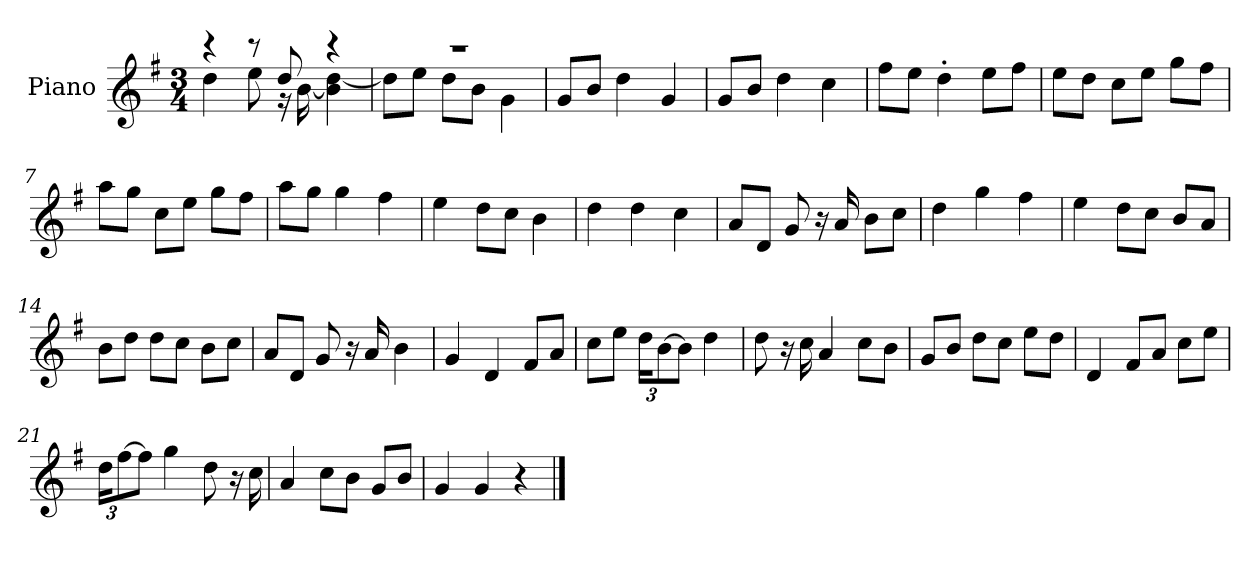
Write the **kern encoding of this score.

**kern
*part1
*staff1
*I"Piano
*I'P-no
*clefG2
*k[f#]
*M3/4
*MM178
=1
*^
4r	4dd\
8r	8ee\
8dd/	16r
.	[16b\
4r	4b\] [4dd\
=2	=2
2.r	8dd\L]
.	8ee\J
.	8dd\L
.	8b\J
.	4g\
*v	*v
=3
8g/L
8b/J
4dd\
4g/
=4
8g/L
8b/J
4dd\
4cc\
=5
8ff#\L
8ee\J
4dd'\
8ee\L
8ff#\J
=6
8ee\L
8dd\J
8cc\L
8ee\J
8gg\L
8ff#\J
=7
8aa\L
8gg\J
8cc\L
8ee\J
8gg\L
8ff#\J
!!LO:LB:g=z
=8
8aa\L
8gg\J
4gg\
4ff#\
=9
4ee\
8dd\L
8cc\J
4b\
=10
4dd\
4dd\
4cc\
=11
8a/L
8d/J
8g/
16r
16a/
8b\L
8cc\J
=12
4dd\
4gg\
4ff#\
=13
4ee\
8dd\L
8cc\J
8b/L
8a/J
=14
8b\L
8dd\J
8dd\L
8cc\J
8b\L
8cc\J
=15
8a/L
8d/J
8g/
16r
16a/
4b\
!!LO:LB:g=z
=16
4g/
4d/
8f#/L
8a/J
=17
8cc\L
8ee\J
*Xbrackettup
24dd\KL
[12b\
8b\J]
4dd\
=18
8dd\
16r
16cc\
4a/
8cc\L
8b\J
=19
8g/L
8b/J
8dd\L
8cc\J
8ee\L
8dd\J
=20
4d/
8f#/L
8a/J
8cc\L
8ee\J
=21
24dd\KL
[12ff#\
8ff#\J]
4gg\
8dd\
16r
16cc\
=22
4a/
8cc\L
8b\J
8g/L
8b/J
!!LO:LB:g=z
=23
4g/
4g/
4r
==
*-
